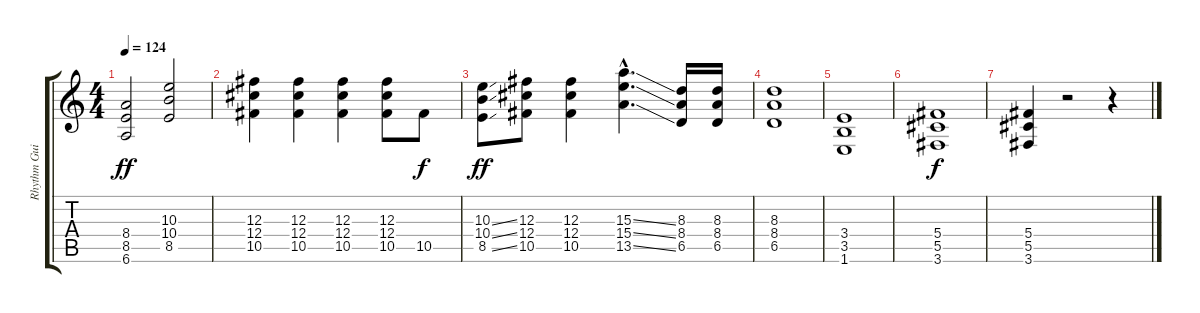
\track ("Rhythm Guitar" "Rhythm Gui") {instrument overdrivenguitar}
\staff {score tabs}
\tuning (Eb4 Bb3 Gb3 Db3 Ab2 Eb2) {hide}
\ts (4 4)
\tempo 124
\clef g2
\ks c
(8.4 8.5 6.6).2{dy ff} (10.3 10.4 8.5).2 |
(12.3 12.4 10.5).4 (12.3 12.4 10.5).4 (12.3 12.4 10.5).4 (12.3 12.4 10.5).8 10.5.8{dy f} |
(10.3{ss} 10.4{ss} 8.5{ss}).8{dy ff} (12.3 12.4 10.5).8 (12.3 12.4 10.5).4 (15.3{ss hac} 15.4{ss hac} 13.5{ss hac}).4{d} (8.3 8.4 6.5).16 (8.3 8.4 6.5).16 |
(8.3 8.4 6.5).1 |
(3.4 3.5 1.6).1 |
(5.4 5.5 3.6).1{dy f} |
(5.4 5.5 3.6).4 r.2 r.4
